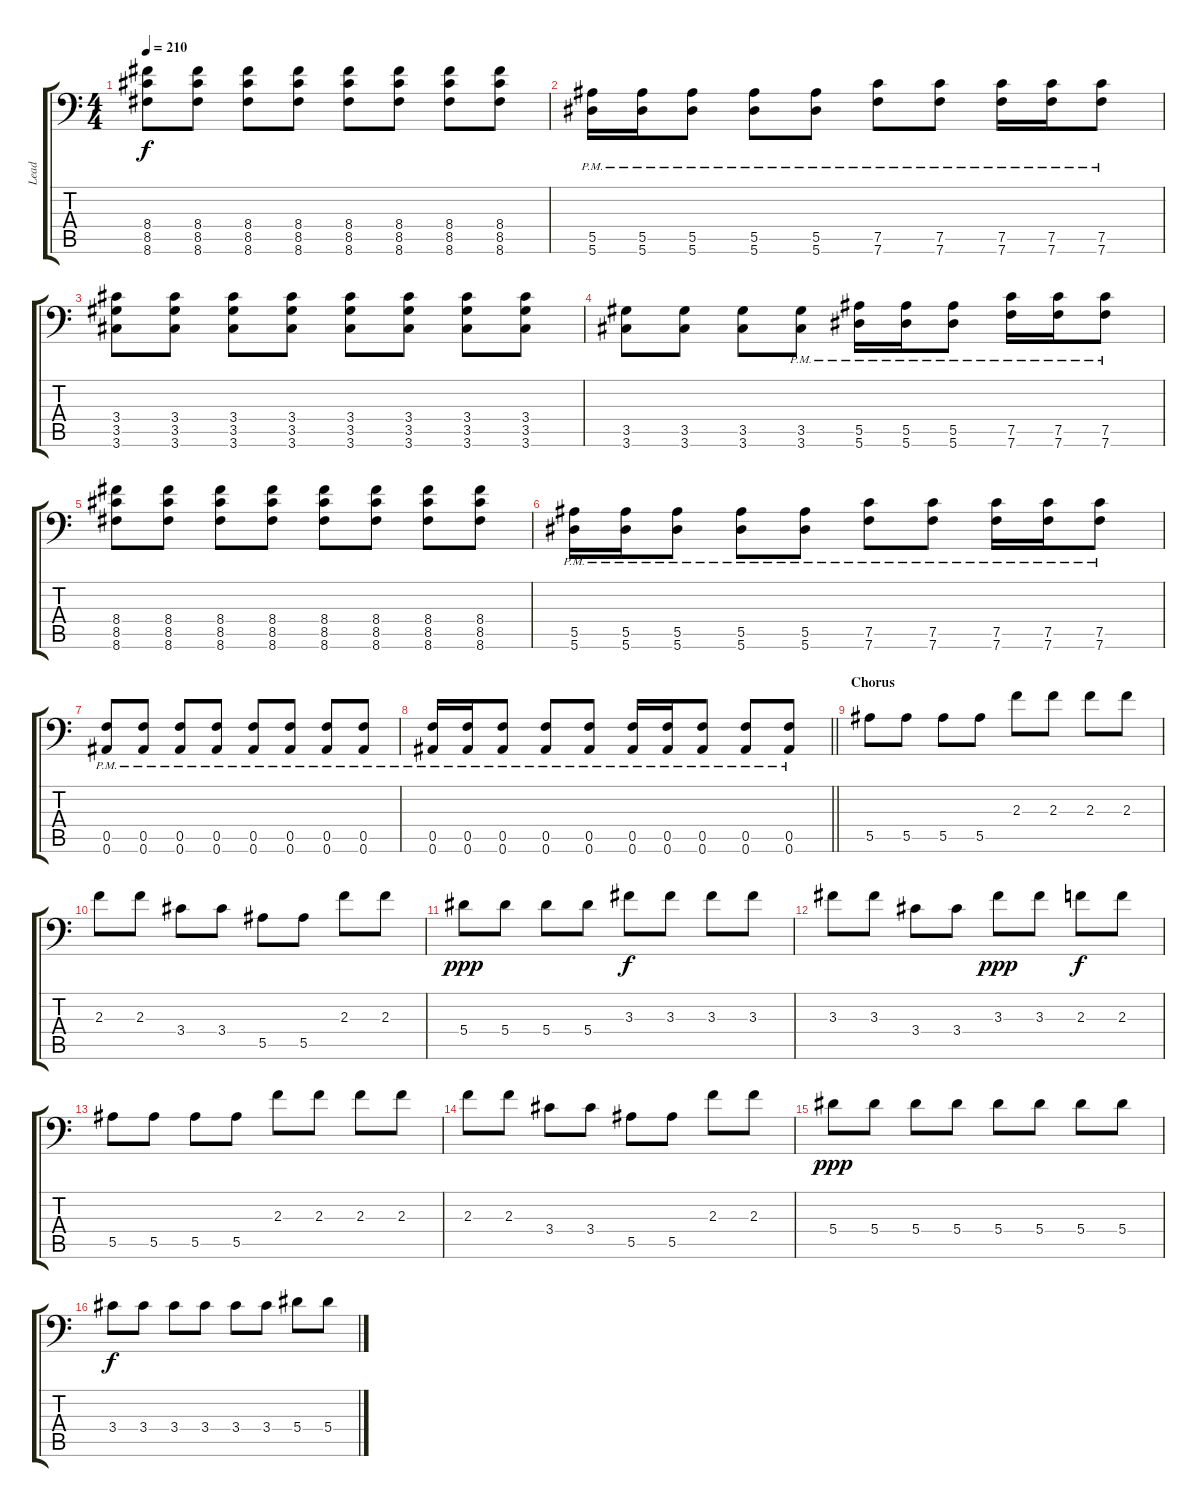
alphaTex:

\track ("Lead" "Lead") {instrument overdrivenguitar}
\staff {score tabs}
\tuning (C4 G3 Eb3 Bb2 F2 Bb1) {hide}
\ts (4 4)
\tempo 210
\clef f4
\ks c
(8.4 8.5 8.6).8{dy f} (8.4 8.5 8.6).8 (8.4 8.5 8.6).8 (8.4 8.5 8.6).8 (8.4 8.5 8.6).8 (8.4 8.5 8.6).8 (8.4 8.5 8.6).8 (8.4 8.5 8.6).8 |
(5.5{pm} 5.6{pm}).16 (5.5{pm} 5.6{pm}).16 (5.5{pm} 5.6{pm}).8 (5.5{pm} 5.6{pm}).8 (5.5{pm} 5.6{pm}).8 (7.5{pm} 7.6{pm}).8 (7.5{pm} 7.6{pm}).8 (7.5{pm} 7.6{pm}).16 (7.5{pm} 7.6{pm}).16 (7.5{pm} 7.6{pm}).8 |
(3.4 3.5 3.6).8 (3.4 3.5 3.6).8 (3.4 3.5 3.6).8 (3.4 3.5 3.6).8 (3.4 3.5 3.6).8 (3.4 3.5 3.6).8 (3.4 3.5 3.6).8 (3.4 3.5 3.6).8 |
(3.5 3.6).8 (3.5 3.6).8 (3.5 3.6).8 (3.5{pm} 3.6{pm}).8 (5.5{pm} 5.6{pm}).16 (5.5{pm} 5.6{pm}).16 (5.5{pm} 5.6{pm}).8 (7.5{pm} 7.6{pm}).16 (7.5{pm} 7.6{pm}).16 (7.5{pm} 7.6{pm}).8 |
(8.4 8.5 8.6).8 (8.4 8.5 8.6).8 (8.4 8.5 8.6).8 (8.4 8.5 8.6).8 (8.4 8.5 8.6).8 (8.4 8.5 8.6).8 (8.4 8.5 8.6).8 (8.4 8.5 8.6).8 |
(5.5{pm} 5.6{pm}).16 (5.5{pm} 5.6{pm}).16 (5.5{pm} 5.6{pm}).8 (5.5{pm} 5.6{pm}).8 (5.5{pm} 5.6{pm}).8 (7.5{pm} 7.6{pm}).8 (7.5{pm} 7.6{pm}).8 (7.5{pm} 7.6{pm}).16 (7.5{pm} 7.6{pm}).16 (7.5{pm} 7.6{pm}).8 |
(0.5{pm} 0.6{pm}).8 (0.5{pm} 0.6{pm}).8 (0.5{pm} 0.6{pm}).8 (0.5{pm} 0.6{pm}).8 (0.5{pm} 0.6{pm}).8 (0.5{pm} 0.6{pm}).8 (0.5{pm} 0.6{pm}).8 (0.5{pm} 0.6{pm}).8 |
\barLineRight lightlight
(0.5{pm} 0.6{pm}).16 (0.5{pm} 0.6{pm}).16 (0.5{pm} 0.6{pm}).8 (0.5{pm} 0.6{pm}).8 (0.5{pm} 0.6{pm}).8 (0.5{pm} 0.6{pm}).16 (0.5{pm} 0.6{pm}).16 (0.5{pm} 0.6{pm}).8 (0.5{pm} 0.6{pm}).8 (0.5{pm} 0.6{pm}).8 |
\section ("" "Chorus")
5.5.8{volume 14 balance 8} 5.5.8 5.5.8 5.5.8 2.3.8 2.3.8 2.3.8 2.3.8 |
2.3.8 2.3.8 3.4.8 3.4.8 5.5.8 5.5.8 2.3.8 2.3.8 |
5.4.8{dy ppp} 5.4.8 5.4.8 5.4.8 3.3.8{dy f} 3.3.8 3.3.8 3.3.8 |
3.3.8 3.3.8 3.4.8 3.4.8 3.3.8{dy ppp} 3.3.8 2.3.8{dy f} 2.3.8 |
5.5.8 5.5.8 5.5.8 5.5.8 2.3.8 2.3.8 2.3.8 2.3.8 |
2.3.8 2.3.8 3.4.8 3.4.8 5.5.8 5.5.8 2.3.8 2.3.8 |
5.4.8{dy ppp} 5.4.8 5.4.8 5.4.8 5.4.8 5.4.8 5.4.8 5.4.8 |
3.4.8{dy f} 3.4.8 3.4.8 3.4.8 3.4.8 3.4.8 5.4.8 5.4.8
